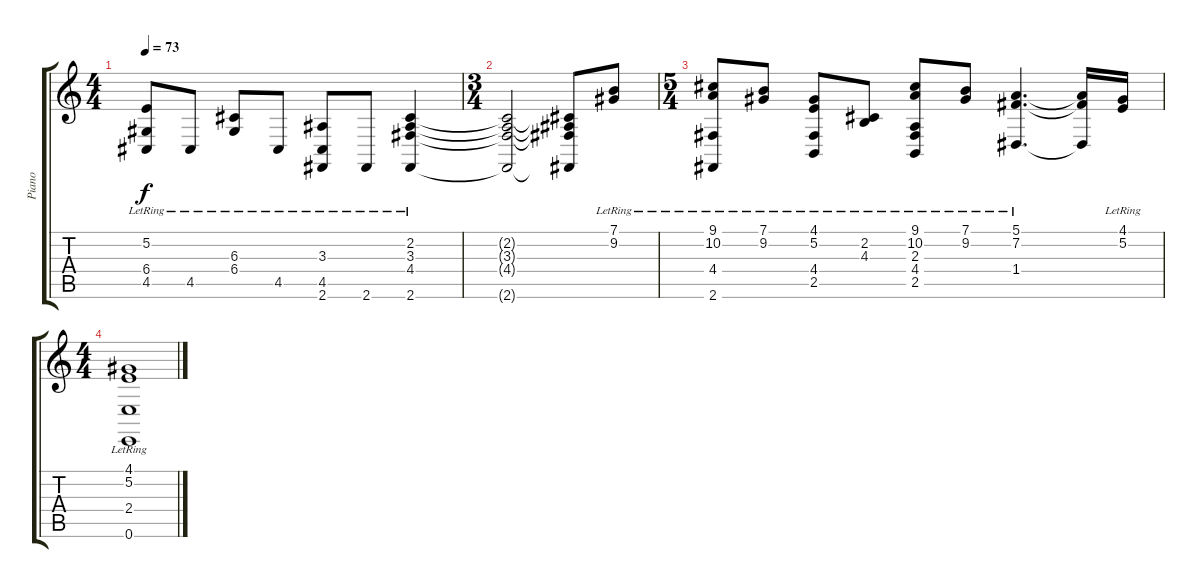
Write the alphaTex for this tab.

\track ("Piano" "Piano") {instrument acousticgrandpiano}
\staff {score tabs}
\tuning (E4 B3 G3 D3 A2 E2) {hide}
\ts (4 4)
\tempo 73
\clef g2
\ks c
(5.2{lr} 6.4{lr} 4.5{lr}).8{dy f} 4.5{lr}.8 (6.3{lr} 6.4{lr}).8 4.5{lr}.8 (3.3{lr} 4.5{lr} 2.6{lr}).8 2.6{lr}.8 (2.2{lr} 3.3{lr} 4.4{lr} 2.6{lr}).4 |
\ts (3 4)
(2.2{t} 3.3{t} 4.4{t} 2.6{t}).2 (2.2{t} 3.3{t} 4.4{t} 2.6{t}).8 (7.1{lr} 9.2{lr}).8 |
\ts (5 4)
(9.1{lr} 10.2{lr} 4.4{lr} 2.6{lr}).8 (7.1{lr} 9.2{lr}).8 (4.1{lr} 5.2{lr} 4.4{lr} 2.5{lr}).8 (2.2{lr} 4.3{lr}).8 (9.1{lr} 10.2{lr} 2.3{lr} 4.4{lr} 2.5{lr}).8 (7.1{lr} 9.2{lr}).8 (5.1{lr} 7.2{lr} 1.4{lr}).4{d} (5.1{t} 7.2{t} 1.4{t}).16 (4.1{lr} 5.2{lr}).16 |
\ts (4 4)
(4.1{lr} 5.2{lr} 2.4{lr} 0.6{lr}).1
